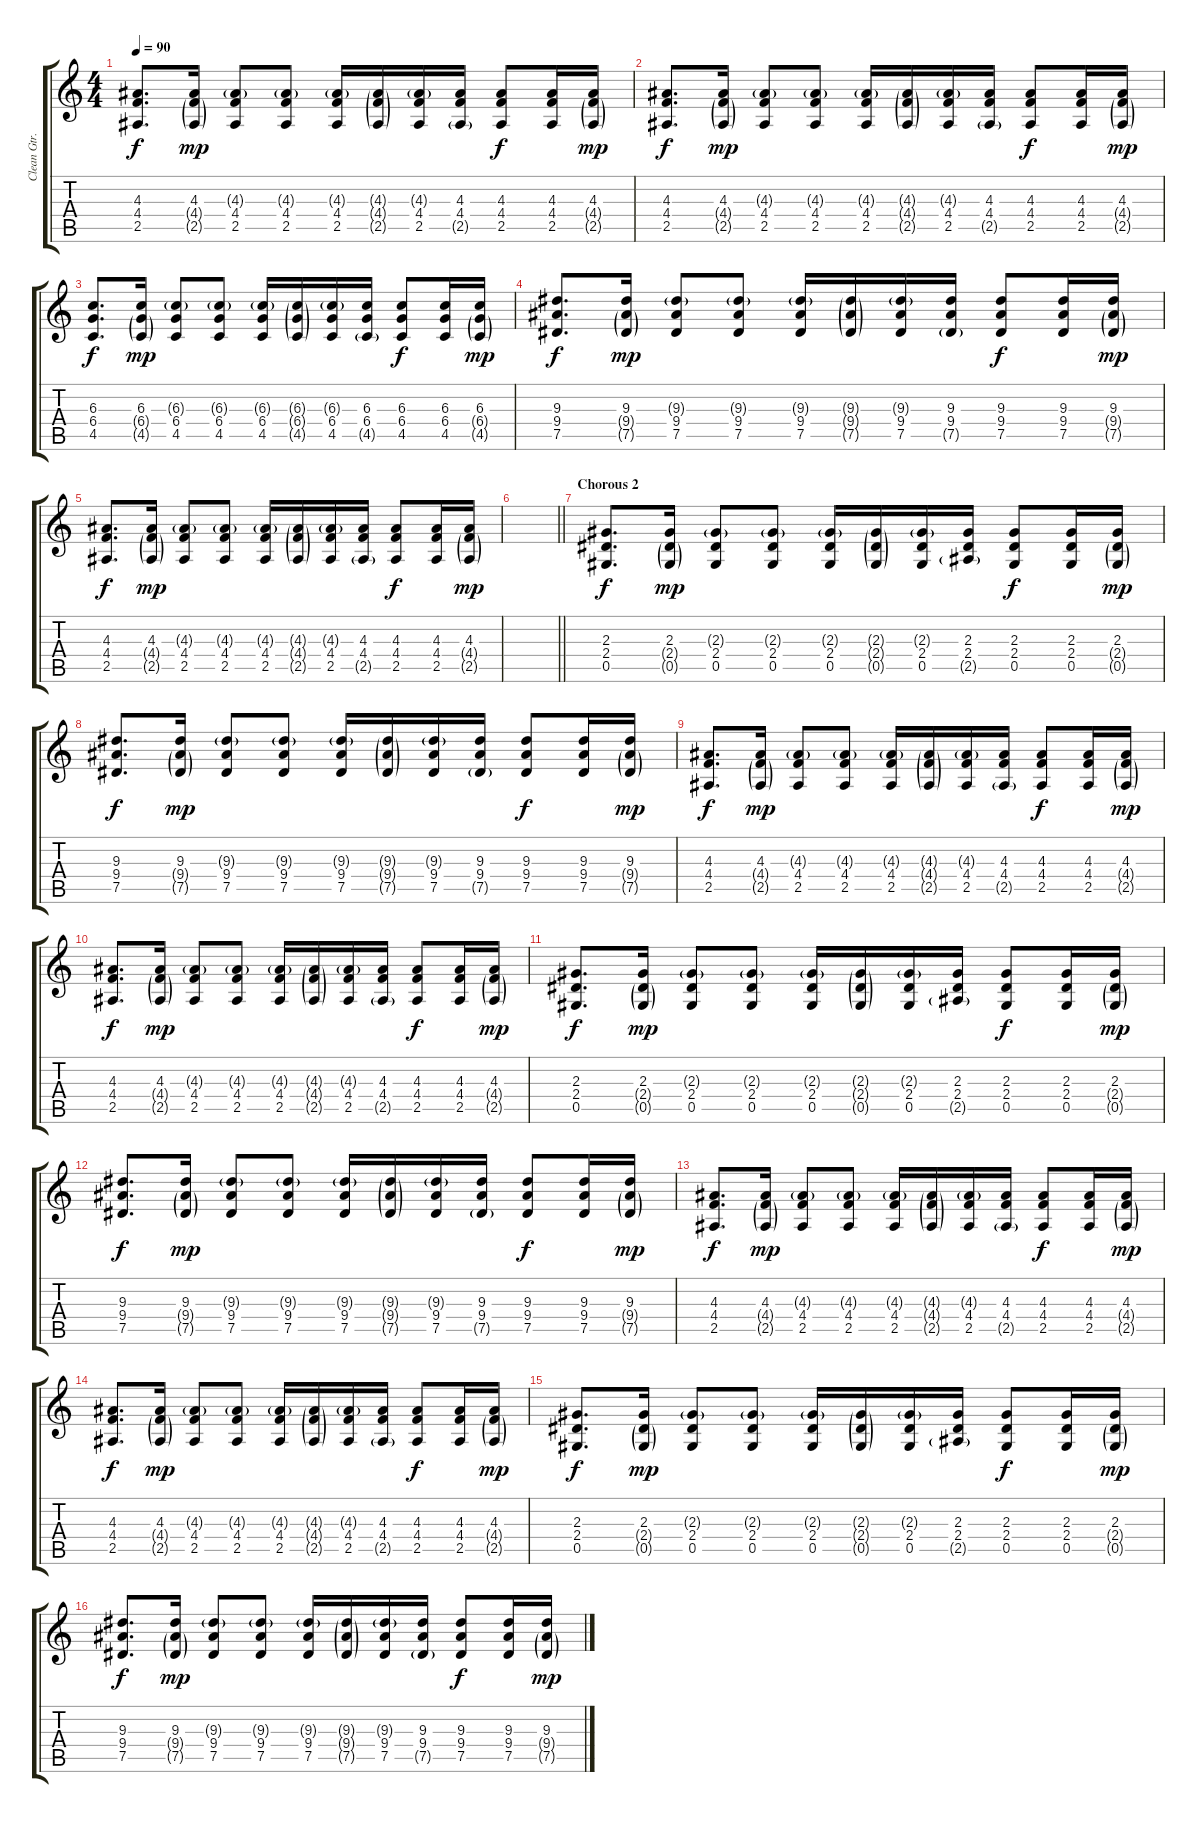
\track ("Clean Gtr. 1" "Clean Gtr.") {instrument acousticguitarnylon}
\staff {score tabs}
\tuning (Eb4 Bb3 Gb3 Db3 Ab2 Eb2) {hide}
\ts (4 4)
\tempo 90
\clef g2
\ks c
(4.3 4.4 2.5).8{d dy f} (4.3 4.4{g} 2.5{g}).16{dy mp} (4.3{g} 4.4 2.5).8 (4.3{g} 4.4 2.5).8 (4.3{g} 4.4 2.5).16 (4.3{g} 4.4{g} 2.5{g}).16 (4.3{g} 4.4 2.5).16 (4.3 4.4 2.5{g}).16 (4.3 4.4 2.5).8{dy f} (4.3 4.4 2.5).16 (4.3 4.4{g} 2.5{g}).16{dy mp} |
(4.3 4.4 2.5).8{d dy f} (4.3 4.4{g} 2.5{g}).16{dy mp} (4.3{g} 4.4 2.5).8 (4.3{g} 4.4 2.5).8 (4.3{g} 4.4 2.5).16 (4.3{g} 4.4{g} 2.5{g}).16 (4.3{g} 4.4 2.5).16 (4.3 4.4 2.5{g}).16 (4.3 4.4 2.5).8{dy f} (4.3 4.4 2.5).16 (4.3 4.4{g} 2.5{g}).16{dy mp} |
(6.3 6.4 4.5).8{d dy f} (6.3 6.4{g} 4.5{g}).16{dy mp} (6.3{g} 6.4 4.5).8 (6.3{g} 6.4 4.5).8 (6.3{g} 6.4 4.5).16 (6.3{g} 6.4{g} 4.5{g}).16 (6.3{g} 6.4 4.5).16 (6.3 6.4 4.5{g}).16 (6.3 6.4 4.5).8{dy f} (6.3 6.4 4.5).16 (6.3 6.4{g} 4.5{g}).16{dy mp} |
(9.3 9.4 7.5).8{d dy f} (9.3 9.4{g} 7.5{g}).16{dy mp} (9.3{g} 9.4 7.5).8 (9.3{g} 9.4 7.5).8 (9.3{g} 9.4 7.5).16 (9.3{g} 9.4{g} 7.5{g}).16 (9.3{g} 9.4 7.5).16 (9.3 9.4 7.5{g}).16 (9.3 9.4 7.5).8{dy f} (9.3 9.4 7.5).16 (9.3 9.4{g} 7.5{g}).16{dy mp} |
(4.3 4.4 2.5).8{d dy f} (4.3 4.4{g} 2.5{g}).16{dy mp} (4.3{g} 4.4 2.5).8 (4.3{g} 4.4 2.5).8 (4.3{g} 4.4 2.5).16 (4.3{g} 4.4{g} 2.5{g}).16 (4.3{g} 4.4 2.5).16 (4.3 4.4 2.5{g}).16 (4.3 4.4 2.5).8{dy f} (4.3 4.4 2.5).16 (4.3 4.4{g} 2.5{g}).16{dy mp} |
\barLineRight lightlight
|
\section ("" "Chorous 2")
(2.3 2.4 0.5).8{d dy f} (2.3 2.4{g} 0.5{g}).16{dy mp} (2.3{g} 2.4 0.5).8 (2.3{g} 2.4 0.5).8 (2.3{g} 2.4 0.5).16 (2.3{g} 2.4{g} 0.5{g}).16 (2.3{g} 2.4 0.5).16 (2.3 2.4 2.5{g}).16 (2.3 2.4 0.5).8{dy f} (2.3 2.4 0.5).16 (2.3 2.4{g} 0.5{g}).16{dy mp} |
(9.3 9.4 7.5).8{d dy f} (9.3 9.4{g} 7.5{g}).16{dy mp} (9.3{g} 9.4 7.5).8 (9.3{g} 9.4 7.5).8 (9.3{g} 9.4 7.5).16 (9.3{g} 9.4{g} 7.5{g}).16 (9.3{g} 9.4 7.5).16 (9.3 9.4 7.5{g}).16 (9.3 9.4 7.5).8{dy f} (9.3 9.4 7.5).16 (9.3 9.4{g} 7.5{g}).16{dy mp} |
(4.3 4.4 2.5).8{d dy f} (4.3 4.4{g} 2.5{g}).16{dy mp} (4.3{g} 4.4 2.5).8 (4.3{g} 4.4 2.5).8 (4.3{g} 4.4 2.5).16 (4.3{g} 4.4{g} 2.5{g}).16 (4.3{g} 4.4 2.5).16 (4.3 4.4 2.5{g}).16 (4.3 4.4 2.5).8{dy f} (4.3 4.4 2.5).16 (4.3 4.4{g} 2.5{g}).16{dy mp} |
(4.3 4.4 2.5).8{d dy f} (4.3 4.4{g} 2.5{g}).16{dy mp} (4.3{g} 4.4 2.5).8 (4.3{g} 4.4 2.5).8 (4.3{g} 4.4 2.5).16 (4.3{g} 4.4{g} 2.5{g}).16 (4.3{g} 4.4 2.5).16 (4.3 4.4 2.5{g}).16 (4.3 4.4 2.5).8{dy f} (4.3 4.4 2.5).16 (4.3 4.4{g} 2.5{g}).16{dy mp} |
(2.3 2.4 0.5).8{d dy f} (2.3 2.4{g} 0.5{g}).16{dy mp} (2.3{g} 2.4 0.5).8 (2.3{g} 2.4 0.5).8 (2.3{g} 2.4 0.5).16 (2.3{g} 2.4{g} 0.5{g}).16 (2.3{g} 2.4 0.5).16 (2.3 2.4 2.5{g}).16 (2.3 2.4 0.5).8{dy f} (2.3 2.4 0.5).16 (2.3 2.4{g} 0.5{g}).16{dy mp} |
(9.3 9.4 7.5).8{d dy f} (9.3 9.4{g} 7.5{g}).16{dy mp} (9.3{g} 9.4 7.5).8 (9.3{g} 9.4 7.5).8 (9.3{g} 9.4 7.5).16 (9.3{g} 9.4{g} 7.5{g}).16 (9.3{g} 9.4 7.5).16 (9.3 9.4 7.5{g}).16 (9.3 9.4 7.5).8{dy f} (9.3 9.4 7.5).16 (9.3 9.4{g} 7.5{g}).16{dy mp} |
(4.3 4.4 2.5).8{d dy f} (4.3 4.4{g} 2.5{g}).16{dy mp} (4.3{g} 4.4 2.5).8 (4.3{g} 4.4 2.5).8 (4.3{g} 4.4 2.5).16 (4.3{g} 4.4{g} 2.5{g}).16 (4.3{g} 4.4 2.5).16 (4.3 4.4 2.5{g}).16 (4.3 4.4 2.5).8{dy f} (4.3 4.4 2.5).16 (4.3 4.4{g} 2.5{g}).16{dy mp} |
(4.3 4.4 2.5).8{d dy f} (4.3 4.4{g} 2.5{g}).16{dy mp} (4.3{g} 4.4 2.5).8 (4.3{g} 4.4 2.5).8 (4.3{g} 4.4 2.5).16 (4.3{g} 4.4{g} 2.5{g}).16 (4.3{g} 4.4 2.5).16 (4.3 4.4 2.5{g}).16 (4.3 4.4 2.5).8{dy f} (4.3 4.4 2.5).16 (4.3 4.4{g} 2.5{g}).16{dy mp} |
(2.3 2.4 0.5).8{d dy f} (2.3 2.4{g} 0.5{g}).16{dy mp} (2.3{g} 2.4 0.5).8 (2.3{g} 2.4 0.5).8 (2.3{g} 2.4 0.5).16 (2.3{g} 2.4{g} 0.5{g}).16 (2.3{g} 2.4 0.5).16 (2.3 2.4 2.5{g}).16 (2.3 2.4 0.5).8{dy f} (2.3 2.4 0.5).16 (2.3 2.4{g} 0.5{g}).16{dy mp} |
(9.3 9.4 7.5).8{d dy f} (9.3 9.4{g} 7.5{g}).16{dy mp} (9.3{g} 9.4 7.5).8 (9.3{g} 9.4 7.5).8 (9.3{g} 9.4 7.5).16 (9.3{g} 9.4{g} 7.5{g}).16 (9.3{g} 9.4 7.5).16 (9.3 9.4 7.5{g}).16 (9.3 9.4 7.5).8{dy f} (9.3 9.4 7.5).16 (9.3 9.4{g} 7.5{g}).16{dy mp}
